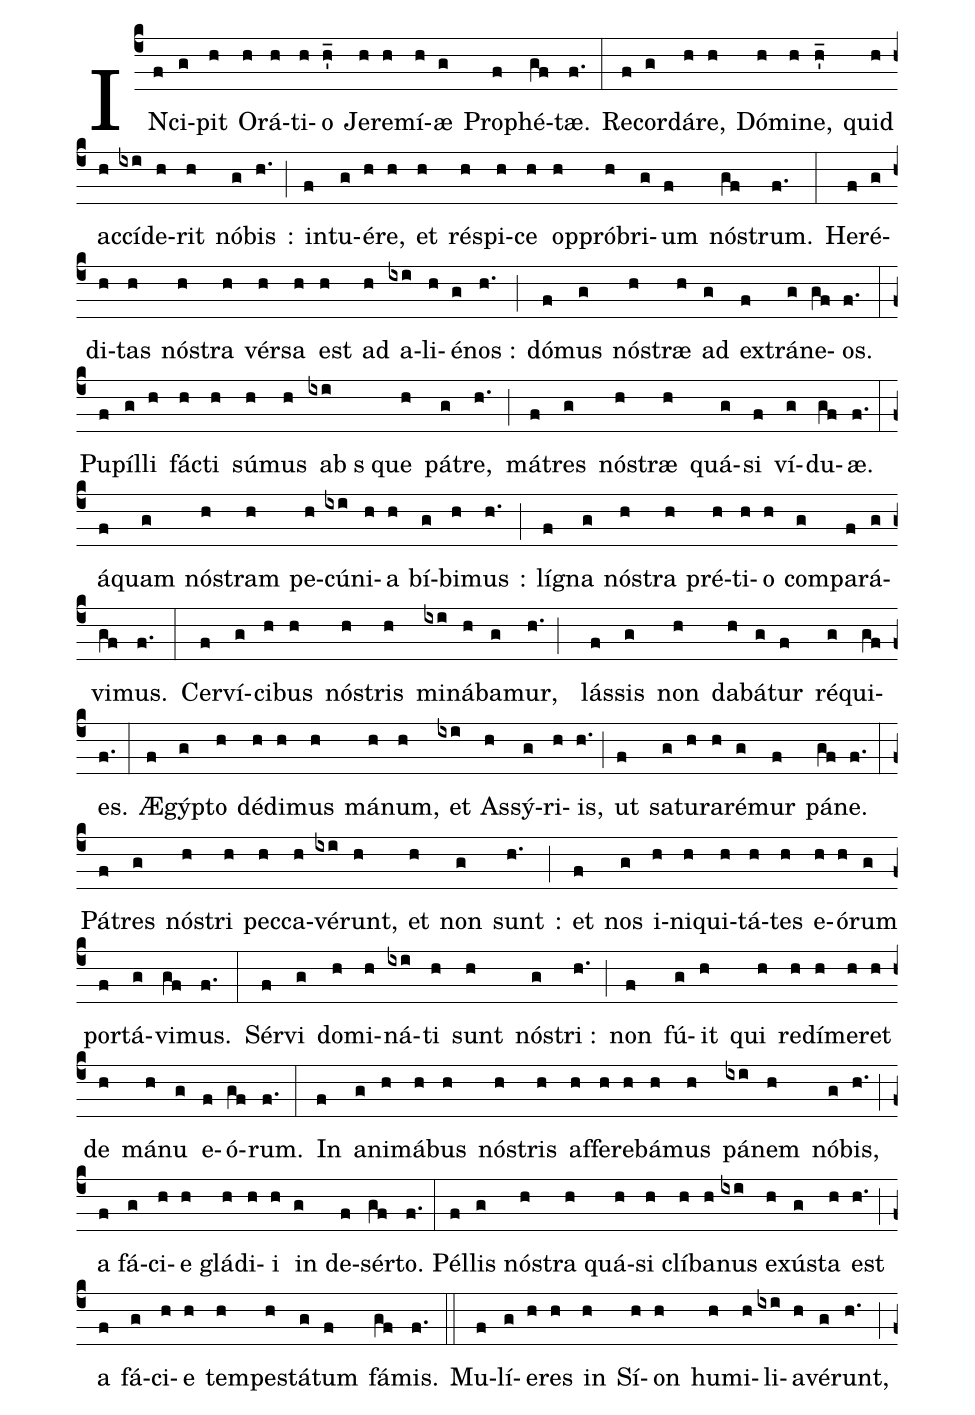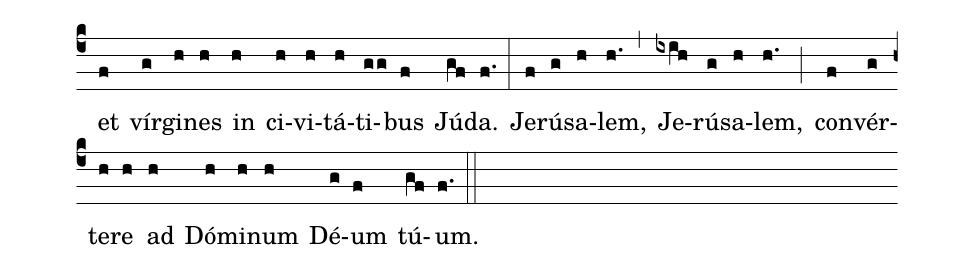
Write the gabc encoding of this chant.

%%
(c4)IN(f)ci(g)pit(h) O(h)rá(h)ti(h)o(h'_) Je(h)re(h)mí(h)æ(g) Pro(f)phé(gf)tæ.(f.) (:) Re(f)cor(g)dá(h)re,(h) Dó(h)mi(h)ne,(h'_) quid(h) ac(h)cí(ixi)de(h)rit(h) nó(g)bis(h.) :(;) in(f)tu(g)é(h)re,(h) et(h) ré(h)spi(h)ce(h) op(h)pró(h)bri(g)um(f) nó(gf)strum.(f.) (:) He(f)ré(g)di(h)tas(h) nó(h)stra(h) vér(h)sa(h) est(h) ad(h) a(ixi)li(h)é(g)nos :(h.) (;) dó(f)mus(g) nó(h)stræ(h) ad(g) ex(f)trá(g)ne(gf)os.(f.) (:) Pu(f)píl(g)li(h) fá(h)cti(h) sú(h)mus(h) ab(ixi) s()que(h) pá(g)tre,(h.) (;) má(f)tres(g) nó(h)stræ(h) quá(g)si(f) ví(g)du(gf)æ.(f.) (:) á(f)quam(g) nó(h)stram(h) pe(h)cú(ixi)ni(h)a(h) bí(g)bi(h)mus(h.) :(;) lí(f)gna(g) nó(h)stra(h) pré(h)ti(h)o(h) com(g)pa(f)rá(g)vi(gf)mus.(f.) (:) Cer(f)ví(g)ci(h)bus(h) nó(h)stris(h) mi(ixi)ná(h)ba(g)mur,(h.;) lás(f)sis(g) non(h) da(h)bá(g)tur(f) ré(g)qui(gf)es.(f.) (:) Æ(f)gýp(g)to(h) dé(h)di(h)mus(h) má(h)num,(h) et(ixi) As(h)sý(g)ri(h)is,(h.) (;) ut(f) sa(g)tu(h)ra(h)ré(g)mur(f) pá(gf)ne.(f.) (:) Pá(f)tres(g) nó(h)stri(h) pec(h)ca(h)vé(ixi)runt,(h) et(h) non(g) sunt(h.) :(;) et(f) nos(g) i(h)ni(h)qui(h)tá(h)tes(h) e(h)ó(h)rum(g) por(f)tá(g)vi(gf)mus.(f.) (:) Sér(f)vi(g) do(h)mi(h)ná(ixi)ti(h) sunt(h) nó(g)stri :(h.) (;) non(f) fú(g)it(h) qui(h) re(h)dí(h)me(h)ret(h) de(h) má(h)nu(g) e(f)ó(gf)rum.(f.) (:) In(f) a(g)ni(h)má(h)bus(h) nó(h)stris(h) af(h)fe(h)re(h)bá(h)mus(h) pá(ixi)nem(h) nó(g)bis,(h.) (;) a(f) fá(g)ci(h)e(h) glá(h)di(h)i(h) in(g) de(f)sér(gf)to.(f.) (:) Pél(f)lis(g) nó(h)stra(h) quá(h)si(h) clí(h)ba(h)nus(ixi) e(h)xú(g)sta(h) est(h.) (;) a(f) fá(g)ci(h)e(h) tem(h)pe(h)stá(g)tum(f) fá(gf)mis.(f.) (::) Mu(f)lí(g)e(h)res(h) in(h) Sí(h)on(h) hu(h)mi(h)li(ixi)a(h)vé(g)runt,(h.) (;) et(f) vír(g)gi(h)nes(h) in(h) ci(h)vi(h)tá(h)ti(gg)bus(f) Jú(gf)da.(f.) (:) Je(f)rú(g)sa(h)lem,(h.) (,) Je(ixih)rú(g)sa(h)lem,(h.) (;) con(f)vér(g)te(h)re(h) ad(h) Dó(h)mi(h)num(h) Dé(g)um(f) tú(gf)um.(f.) (::)
